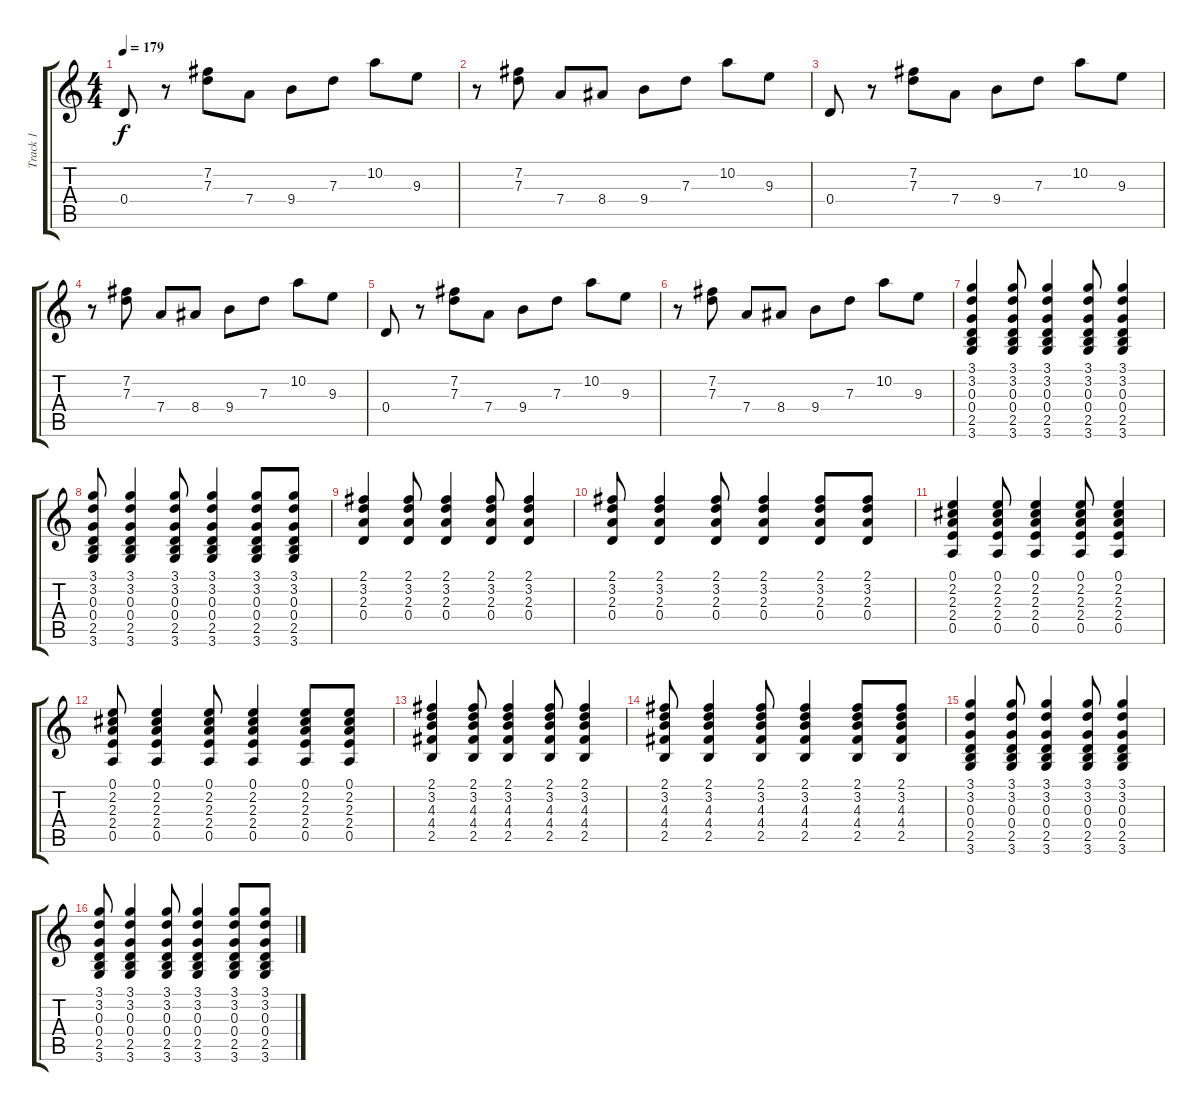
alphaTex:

\track ("Track 1" "Track 1") {instrument acousticguitarsteel}
\staff {score tabs}
\tuning (E4 B3 G3 D3 A2 E2) {hide}
\ts (4 4)
\tempo 179
\clef g2
\ks c
0.4.8{dy f} r.8 (7.2 7.3).8 7.4.8 9.4.8 7.3.8 10.2.8 9.3.8 |
r.8 (7.2 7.3).8 7.4.8 8.4.8 9.4.8 7.3.8 10.2.8 9.3.8 |
0.4.8 r.8 (7.2 7.3).8 7.4.8 9.4.8 7.3.8 10.2.8 9.3.8 |
r.8 (7.2 7.3).8 7.4.8 8.4.8 9.4.8 7.3.8 10.2.8 9.3.8 |
0.4.8 r.8 (7.2 7.3).8 7.4.8 9.4.8 7.3.8 10.2.8 9.3.8 |
r.8 (7.2 7.3).8 7.4.8 8.4.8 9.4.8 7.3.8 10.2.8 9.3.8 |
(3.1 3.2 0.3 0.4 2.5 3.6).4 (3.1 3.2 0.3 0.4 2.5 3.6).8 (3.1 3.2 0.3 0.4 2.5 3.6).4 (3.1 3.2 0.3 0.4 2.5 3.6).8 (3.1 3.2 0.3 0.4 2.5 3.6).4 |
(3.1 3.2 0.3 0.4 2.5 3.6).8 (3.1 3.2 0.3 0.4 2.5 3.6).4 (3.1 3.2 0.3 0.4 2.5 3.6).8 (3.1 3.2 0.3 0.4 2.5 3.6).4 (3.1 3.2 0.3 0.4 2.5 3.6).8 (3.1 3.2 0.3 0.4 2.5 3.6).8 |
(2.1 3.2 2.3 0.4).4 (2.1 3.2 2.3 0.4).8 (2.1 3.2 2.3 0.4).4 (2.1 3.2 2.3 0.4).8 (2.1 3.2 2.3 0.4).4 |
(2.1 3.2 2.3 0.4).8 (2.1 3.2 2.3 0.4).4 (2.1 3.2 2.3 0.4).8 (2.1 3.2 2.3 0.4).4 (2.1 3.2 2.3 0.4).8 (2.1 3.2 2.3 0.4).8 |
(0.1 2.2 2.3 2.4 0.5).4 (0.1 2.2 2.3 2.4 0.5).8 (0.1 2.2 2.3 2.4 0.5).4 (0.1 2.2 2.3 2.4 0.5).8 (0.1 2.2 2.3 2.4 0.5).4 |
(0.1 2.2 2.3 2.4 0.5).8 (0.1 2.2 2.3 2.4 0.5).4 (0.1 2.2 2.3 2.4 0.5).8 (0.1 2.2 2.3 2.4 0.5).4 (0.1 2.2 2.3 2.4 0.5).8 (0.1 2.2 2.3 2.4 0.5).8 |
(2.1 3.2 4.3 4.4 2.5).4 (2.1 3.2 4.3 4.4 2.5).8 (2.1 3.2 4.3 4.4 2.5).4 (2.1 3.2 4.3 4.4 2.5).8 (2.1 3.2 4.3 4.4 2.5).4 |
(2.1 3.2 4.3 4.4 2.5).8 (2.1 3.2 4.3 4.4 2.5).4 (2.1 3.2 4.3 4.4 2.5).8 (2.1 3.2 4.3 4.4 2.5).4 (2.1 3.2 4.3 4.4 2.5).8 (2.1 3.2 4.3 4.4 2.5).8 |
(3.1 3.2 0.3 0.4 2.5 3.6).4 (3.1 3.2 0.3 0.4 2.5 3.6).8 (3.1 3.2 0.3 0.4 2.5 3.6).4 (3.1 3.2 0.3 0.4 2.5 3.6).8 (3.1 3.2 0.3 0.4 2.5 3.6).4 |
(3.1 3.2 0.3 0.4 2.5 3.6).8 (3.1 3.2 0.3 0.4 2.5 3.6).4 (3.1 3.2 0.3 0.4 2.5 3.6).8 (3.1 3.2 0.3 0.4 2.5 3.6).4 (3.1 3.2 0.3 0.4 2.5 3.6).8 (3.1 3.2 0.3 0.4 2.5 3.6).8
